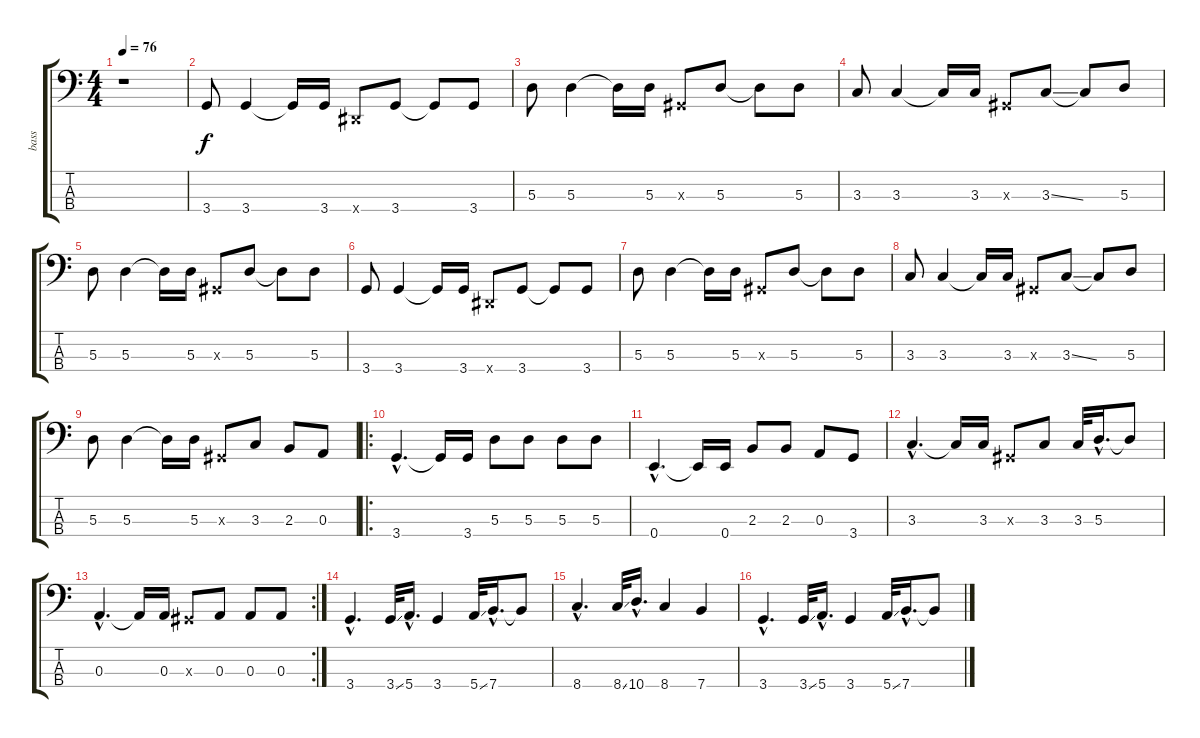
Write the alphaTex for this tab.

\track ("bass" "bass") {instrument electricbasspick}
\staff {score tabs}
\tuning (G2 D2 A1 E1) {hide}
\ts (4 4)
\tempo 76
\clef f4
\ks c
r.1{dy f instrument electricbasspick} |
3.4.8 3.4.4 3.4{t}.16 3.4.16 -1.4{x}.8 3.4.8 3.4{t}.8 3.4.8 |
5.3.8 5.3.4 5.3{t}.16 5.3.16 -1.3{x}.8 5.3.8 5.3{t}.8 5.3.8 |
3.3.8 3.3.4 3.3{t}.16 3.3.16 -1.3{x}.8 3.3{ss}.8 3.3{t}.8 5.3.8 |
5.3.8 5.3.4 5.3{t}.16 5.3.16 -1.3{x}.8 5.3.8 5.3{t}.8 5.3.8 |
3.4.8 3.4.4 3.4{t}.16 3.4.16 -1.4{x}.8 3.4.8 3.4{t}.8 3.4.8 |
5.3.8 5.3.4 5.3{t}.16 5.3.16 -1.3{x}.8 5.3.8 5.3{t}.8 5.3.8 |
3.3.8 3.3.4 3.3{t}.16 3.3.16 -1.3{x}.8 3.3{ss}.8 3.3{t}.8 5.3.8 |
5.3.8 5.3.4 5.3{t}.16 5.3.16 -1.3{x}.8 3.3.8 2.3.8 0.3.8 |
\ro
3.4{hac}.4{d} 3.4{t}.16 3.4.16 5.3.8 5.3.8 5.3.8 5.3.8 |
0.4{hac}.4{d} 0.4{t}.16 0.4.16 2.3.8 2.3.8 0.3.8 3.4.8 |
3.3{hac}.4{d} 3.3{t}.16 3.3.16 -1.3{x}.8 3.3.8 3.3.32 5.3{hac}.16{d} 5.3{t}.8 |
\rc 2
0.3{hac}.4{d} 0.3{t}.16 0.3.16 -1.3{x}.8 0.3.8 0.3.8 0.3.8 |
3.4{hac}.4{d} 3.4{ss}.32 5.4{hac}.16{d} 3.4.4 5.4{ss}.32 7.4{hac}.16{d} 7.4{t}.8 |
8.4{hac}.4{d} 8.4{ss}.32 10.4{hac}.16{d} 8.4.4 7.4.4 |
3.4{hac}.4{d} 3.4{ss}.32 5.4{hac}.16{d} 3.4.4 5.4{ss}.32 7.4{hac}.16{d} 7.4{t}.8
